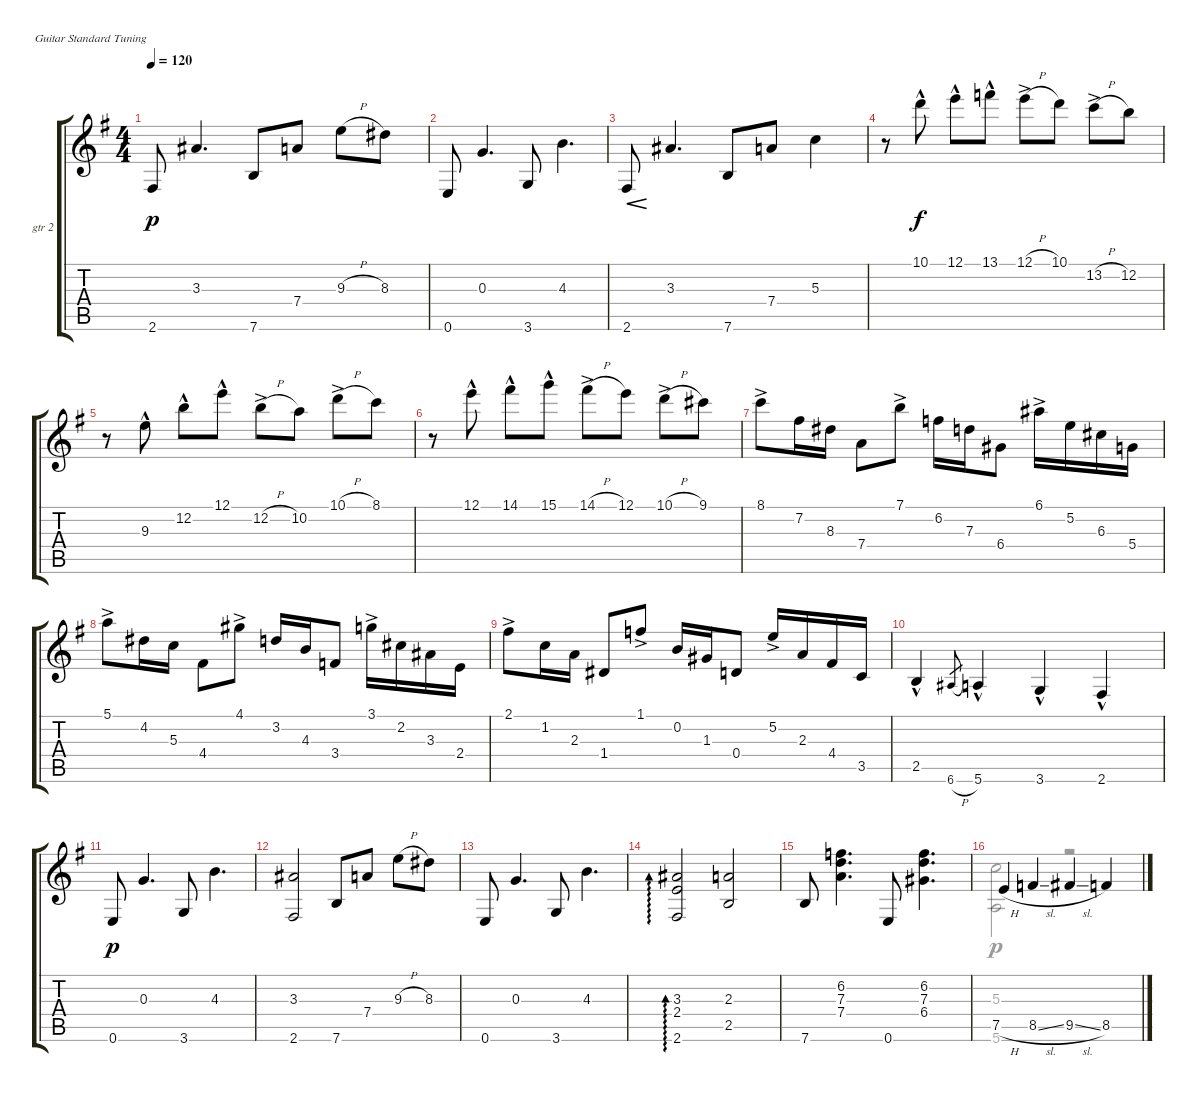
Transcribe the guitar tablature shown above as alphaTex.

\bracketExtendMode groupsimilarinstruments
\firstSystemTrackNameOrientation horizontal
\otherSystemsTrackNameOrientation horizontal
\track ("gtr 2" "gtr 2") {instrument acousticguitarnylon}
\staff {score tabs}
\tuning (E4 B3 G3 D3 A2 E2)
\voice
\ts (4 4)
\tempo 120
\clef g2
\ks eminor
2.6.8{dy p} 3.3.4{d} 7.6.8 7.4.8 9.3{h}.8 8.3.8 |
0.6.8 0.3.4{d} 3.6.8 4.3.4{d} |
2.6.8{cre} 3.3.4{d} 7.6.8 7.4.8 5.3.4 |
r.8 10.1{hac}.8{dy f} 12.1{hac}.8 13.1{hac}.8 12.1{h ac}.8 10.1.8 13.2{h ac}.8 12.2.8 |
r.8 9.3{hac}.8 12.2{hac}.8 12.1{hac}.8 12.2{h ac}.8 10.2.8 10.1{h ac}.8 8.1.8 |
r.8 12.1{hac}.8 14.1{hac}.8 15.1{hac}.8 14.1{h ac}.8 12.1.8 10.1{h ac}.8 9.1.8 |
8.1{ac}.8 7.2.16 8.3.16 7.4.8 7.1{ac}.8 6.2.16 7.3.16 6.4.8 6.1{ac}.16 5.2.16 6.3.16 5.4.16 |
5.1{ac}.8 4.2.16 5.3.16 4.4.8 4.1{ac}.8 3.2.16 4.3.16 3.4.8 3.1{ac}.16 2.2.16 3.3.16 2.4.16 |
2.1{ac}.8 1.2.16 2.3.16 1.4.8 1.1{ac}.8 0.2.16 1.3.16 0.4.8 5.2{ac}.16 2.3.16 4.4.16 3.5.16 |
2.5{hac}.4 6.6{h}.8{gr} 5.6{hac}.4 3.6{hac}.4 2.6{hac}.4 |
0.6.8{dy p} 0.3.4{d} 3.6.8 4.3.4{d} |
(3.3 2.6).2 7.6.8 7.4.8 9.3{h}.8 8.3.8 |
0.6.8 0.3.4{d} 3.6.8 4.3.4{d} |
(3.3 2.4 2.6).2{ad 0} (2.3 2.5).2 |
7.6.8 (6.2 7.3 7.4).4{d} 0.6.8 (6.2 7.3 6.4).4{d} |
7.5{h}.4 8.5{sl}.4 9.5{sl}.4 8.5.4
\voice
\clef g2
\ottava regular
\simile none
\ks eminor
|
|
|
|
|
|
|
|
|
|
|
|
|
|
|
(5.3 5.6).2{dy p} r.2
